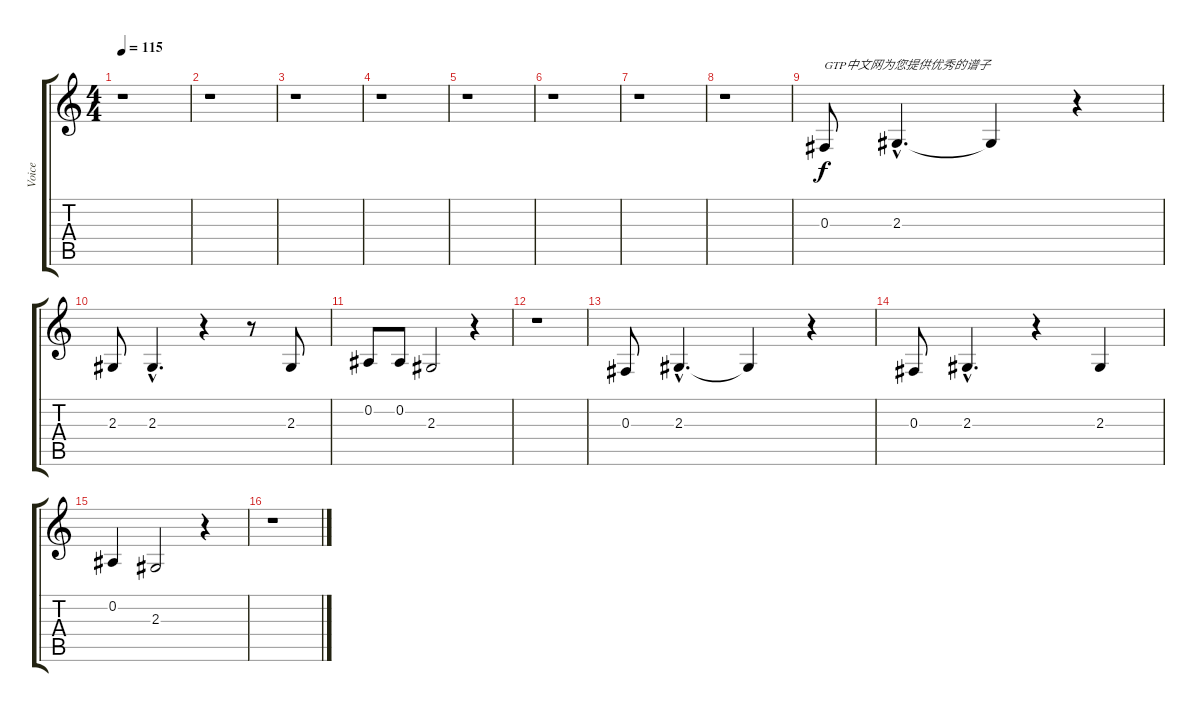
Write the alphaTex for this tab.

\track ("Voice" "Voice") {instrument cello}
\staff {score tabs}
\tuning (Eb4 Bb3 Gb3 Db3 Ab2 Eb2) {hide}
\ts (4 4)
\tempo 115
\clef g2
\ks c
r.1{dy f instrument cello} |
r.1 |
r.1 |
r.1 |
r.1 |
r.1 |
r.1 |
r.1 |
0.3.8{txt "GTP中文网为您提供优秀的谱子"} 2.3{hac}.4{d} 2.3{t}.4 r.4 |
2.3.8 2.3{hac}.4{d} r.4 r.8 2.3.8 |
0.2.8 0.2.8 2.3.2 r.4 |
r.1 |
0.3.8 2.3{hac}.4{d} 2.3{t}.4 r.4 |
0.3.8 2.3{hac}.4{d} r.4 2.3.4 |
0.2.4 2.3.2 r.4 |
r.1
